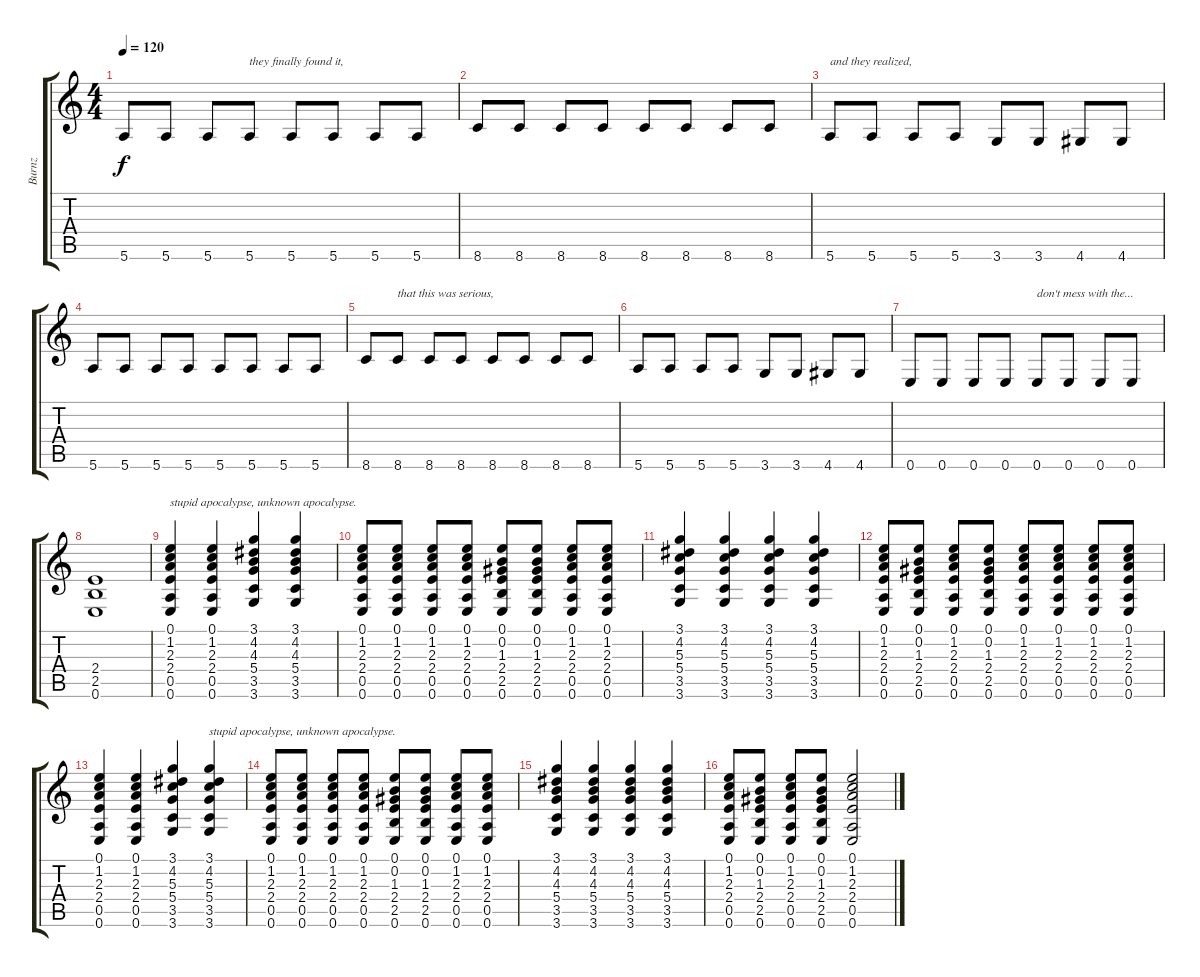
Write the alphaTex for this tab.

\track ("Burnz" "Burnz") {instrument overdrivenguitar}
\staff {score tabs}
\tuning (E4 B3 G3 D3 A2 E2) {hide}
\ts (4 4)
\tempo 120
\clef g2
\ks c
5.6.8{dy f} 5.6.8 5.6.8 5.6.8{txt "they finally found it,"} 5.6.8 5.6.8 5.6.8 5.6.8 |
8.6.8 8.6.8 8.6.8 8.6.8 8.6.8 8.6.8 8.6.8 8.6.8 |
5.6.8{txt "and they realized,"} 5.6.8 5.6.8 5.6.8 3.6.8 3.6.8 4.6.8 4.6.8 |
5.6.8 5.6.8 5.6.8 5.6.8 5.6.8 5.6.8 5.6.8 5.6.8 |
8.6.8 8.6.8{txt "that this was serious,"} 8.6.8 8.6.8 8.6.8 8.6.8 8.6.8 8.6.8 |
5.6.8 5.6.8 5.6.8 5.6.8 3.6.8 3.6.8 4.6.8 4.6.8 |
0.6.8 0.6.8 0.6.8 0.6.8 0.6.8{txt "don't mess with the..."} 0.6.8 0.6.8 0.6.8 |
(2.4 2.5 0.6).1 |
(0.1 1.2 2.3 2.4 0.5 0.6).4{txt "stupid apocalypse, unknown apocalypse."} (0.1 1.2 2.3 2.4 0.5 0.6).4 (3.1 4.2 4.3 5.4 3.5 3.6).4 (3.1 4.2 4.3 5.4 3.5 3.6).4 |
(0.1 1.2 2.3 2.4 0.5 0.6).8 (0.1 1.2 2.3 2.4 0.5 0.6).8 (0.1 1.2 2.3 2.4 0.5 0.6).8 (0.1 1.2 2.3 2.4 0.5 0.6).8 (0.1 0.2 1.3 2.4 2.5 0.6).8 (0.1 0.2 1.3 2.4 2.5 0.6).8 (0.1 1.2 2.3 2.4 0.5 0.6).8 (0.1 1.2 2.3 2.4 0.5 0.6).8 |
(3.1 4.2 5.3 5.4 3.5 3.6).4 (3.1 4.2 5.3 5.4 3.5 3.6).4 (3.1 4.2 5.3 5.4 3.5 3.6).4 (3.1 4.2 5.3 5.4 3.5 3.6).4 |
(0.1 1.2 2.3 2.4 0.5 0.6).8 (0.1 0.2 1.3 2.4 2.5 0.6).8 (0.1 1.2 2.3 2.4 0.5 0.6).8 (0.1 0.2 1.3 2.4 2.5 0.6).8 (0.1 1.2 2.3 2.4 0.5 0.6).8 (0.1 1.2 2.3 2.4 0.5 0.6).8 (0.1 1.2 2.3 2.4 0.5 0.6).8 (0.1 1.2 2.3 2.4 0.5 0.6).8 |
(0.1 1.2 2.3 2.4 0.5 0.6).4 (0.1 1.2 2.3 2.4 0.5 0.6).4 (3.1 4.2 5.3 5.4 3.5 3.6).4 (3.1 4.2 5.3 5.4 3.5 3.6).4{txt "stupid apocalypse, unknown apocalypse."} |
(0.1 1.2 2.3 2.4 0.5 0.6).8 (0.1 1.2 2.3 2.4 0.5 0.6).8 (0.1 1.2 2.3 2.4 0.5 0.6).8 (0.1 1.2 2.3 2.4 0.5 0.6).8 (0.1 0.2 1.3 2.4 2.5 0.6).8 (0.1 0.2 1.3 2.4 2.5 0.6).8 (0.1 1.2 2.3 2.4 0.5 0.6).8 (0.1 1.2 2.3 2.4 0.5 0.6).8 |
(3.1 4.2 4.3 5.4 3.5 3.6).4 (3.1 4.2 4.3 5.4 3.5 3.6).4 (3.1 4.2 4.3 5.4 3.5 3.6).4 (3.1 4.2 4.3 5.4 3.5 3.6).4 |
(0.1 1.2 2.3 2.4 0.5 0.6).8 (0.1 0.2 1.3 2.4 2.5 0.6).8 (0.1 1.2 2.3 2.4 0.5 0.6).8 (0.1 0.2 1.3 2.4 2.5 0.6).8 (0.1 1.2 2.3 2.4 0.5 0.6).2{volume 0}
